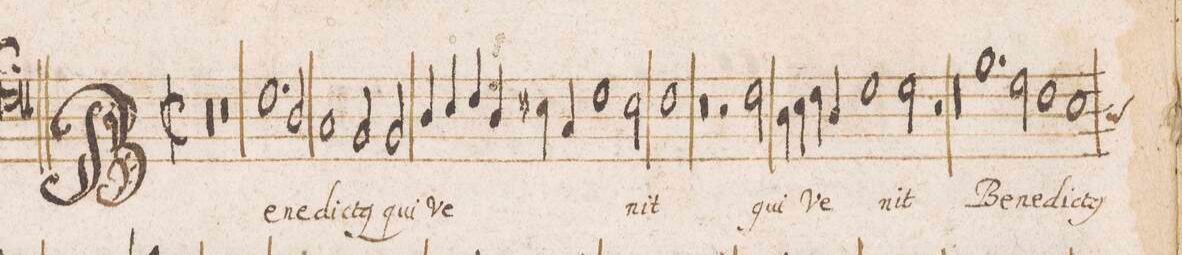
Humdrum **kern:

**kern	**text
*I"ALTVS	*
*clefC4	*
*k[b-]	*
*met(C|)	*
*M2/1	*
00r	.
=2-	=2-
=3-	=3-
0r	.
=4-	=4-
1.c	Be-
2A/	-ne-
=5-	=5-
1G	-di-
2F/	-ct(us)
2F/	qui
=6-	=6-
4A/	Ve-
4B-/	.
4c/	.
4A/	.
4Bn\	.
4G/	.
1c\	.
=7-	=7-
2Bny\	.
1c	-nit
=8-	=8-
0r	.
=9-	=9-
2r	.
*2\right	*
2c\	qui
4A\	ve-
4B-y\	.
4c\	.
4A/	.
=10-	=10-
1d	.
2d\	-nit
2r	.
=11-	=11-
00r	.
=12-	=12-
=13-	=13-
1.f	Be-
2d\	-ne-
=14-	=14-
1c	-di-
1B-	-ct(us)
*-	*-
